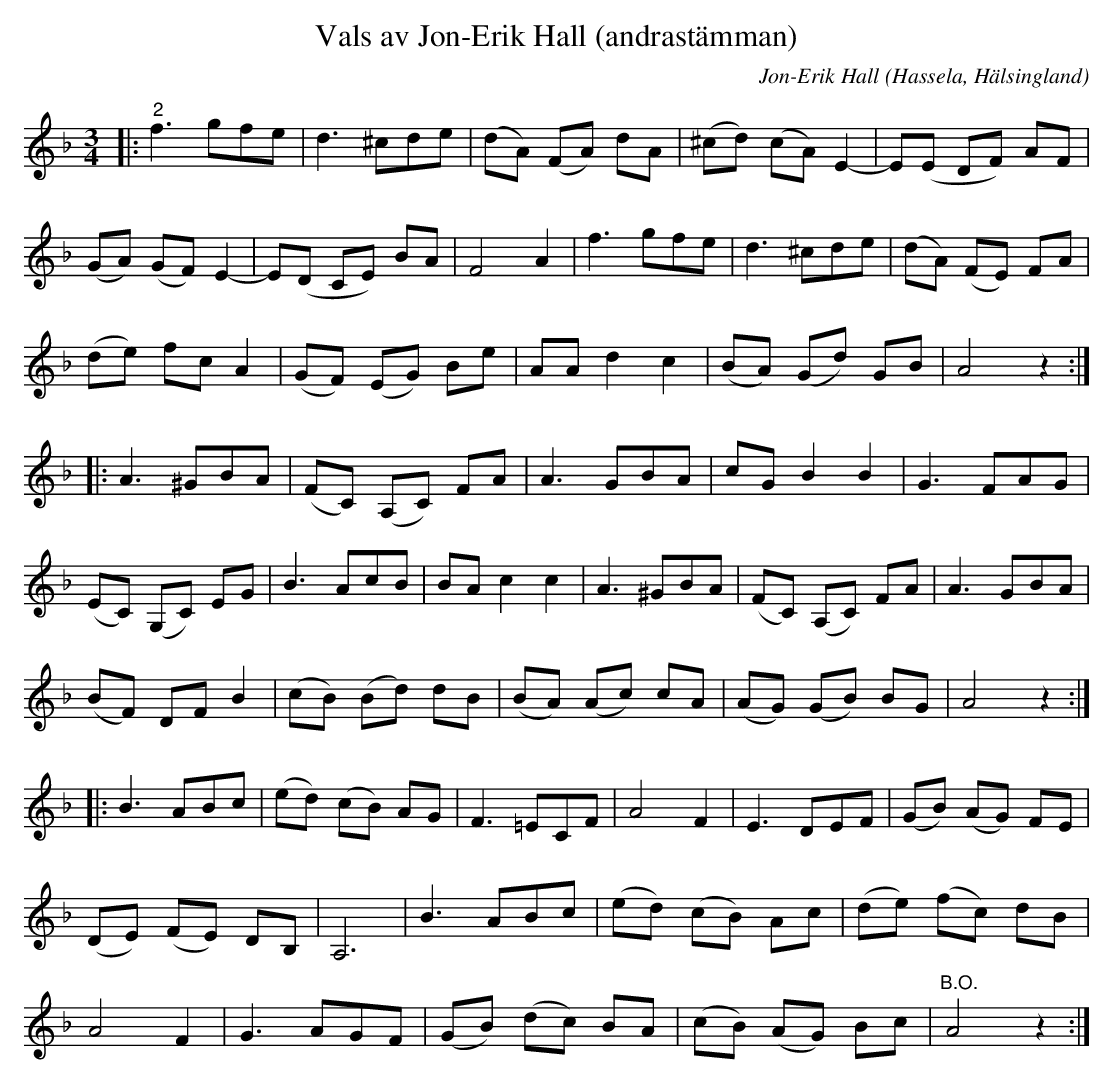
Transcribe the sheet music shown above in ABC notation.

X:1
T:Vals av Jon-Erik Hall (andrastämman)
C:Jon-Erik Hall
O:Hassela, Hälsingland
L:1/8
M:3/4
K:F
V:2
|:"^2" f3 gfe | d3 ^cde | (dA) (FA) dA | (^cd) (cA) E2- | E(E DF) AF |
(GA) (GF) E2- | E(D CE) BA | F4 A2 | f3 gfe | d3 ^cde | (dA) (FE) FA |
(de) fc A2 | (GF) (EG) Be | AA d2 c2 | (BA) (Gd) GB | A4 z2 ::
A3 ^GBA | (FC) (A,C) FA | A3 GBA | cG B2 B2 |  G3 FAG |
(EC) (G,C) EG | B3 AcB | BA c2 c2 | A3 ^GBA | (FC) (A,C) FA | A3 GBA |
 (BF) DF B2 | (cB) (Bd) dB | (BA) (Ac) cA | (AG) (GB) BG | A4 z2 ::
B3 ABc | (ed) (cB) AG | F3 =ECF | A4 F2 | E3 DEF | (GB) (AG) FE |
(DE) (FE) DB, | A,6 | B3 ABc | (ed) (cB) Ac | (de) (fc) dB |
A4 F2 | G3 AGF | (GB) (dc) BA | (cB) (AG) Bc | "^B.O." A4 z2 :|
